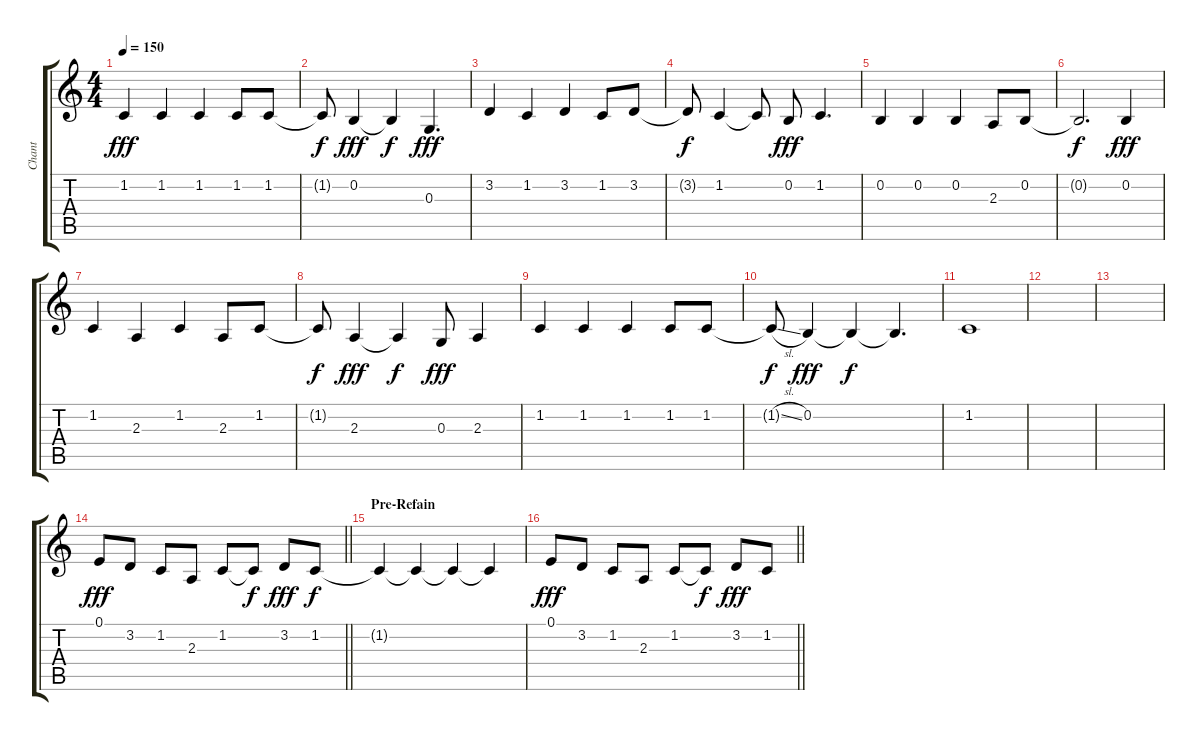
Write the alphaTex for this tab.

\track ("Chant" "Chant") {instrument oboe}
\staff {score tabs}
\tuning (E4 B3 G3 D3 A2 E2) {hide}
\ts (4 4)
\tempo 150
\clef g2
\ks c
1.2.4{dy fff} 1.2.4 1.2.4 1.2.8 1.2.8 |
1.2{t}.8{dy f} 0.2.4{dy fff} 0.2{t}.4{dy f} 0.3.4{d dy fff} |
3.2.4 1.2.4 3.2.4 1.2.8 3.2.8 |
3.2{t}.8{dy f} 1.2.4 1.2{t}.8 0.2.8{dy fff} 1.2.4{d} |
0.2.4 0.2.4 0.2.4 2.3.8 0.2.8 |
0.2{t}.2{d dy f} 0.2.4{dy fff} |
1.2.4 2.3.4 1.2.4 2.3.8 1.2.8 |
1.2{t}.8{dy f} 2.3.4{dy fff} 2.3{t}.4{dy f} 0.3.8{dy fff} 2.3.4 |
1.2.4 1.2.4 1.2.4 1.2.8 1.2.8 |
1.2{sl t}.8{dy f} 0.2.4{dy fff} 0.2{t}.4{dy f} 0.2{t}.4{d} |
1.2.1 |
|
|
\barLineRight lightlight
0.1.8{dy fff} 3.2.8 1.2.8 2.3.8 1.2.8 1.2{t}.8{dy f} 3.2.8{dy fff} 1.2.8{dy f} |
\section ("" "Pre-Refain")
1.2{t}.4 1.2{t}.4 1.2{t}.4 1.2{t}.4 |
\barLineRight lightlight
0.1.8{dy fff} 3.2.8 1.2.8 2.3.8 1.2.8 1.2{t}.8{dy f} 3.2.8{dy fff} 1.2.8
